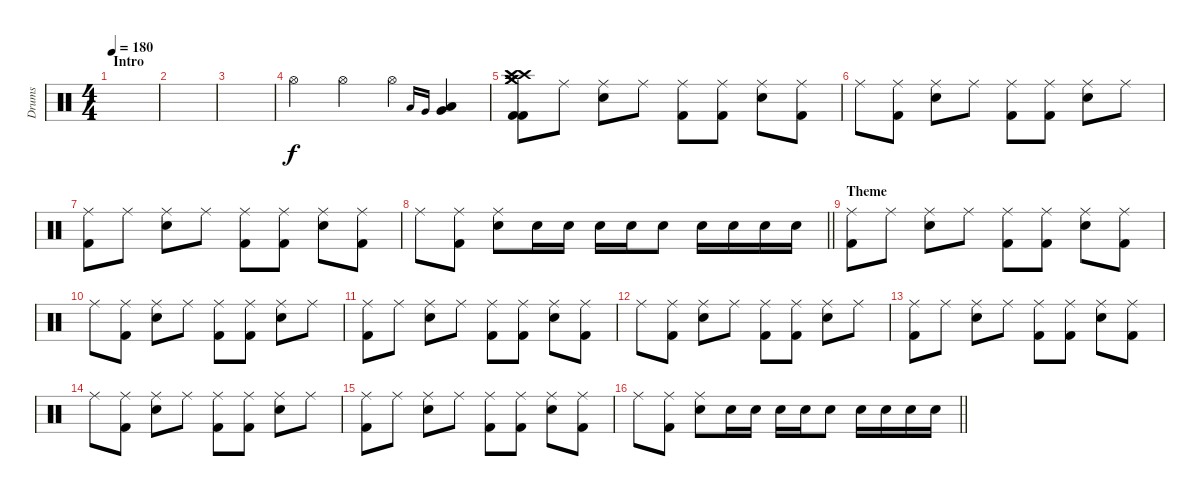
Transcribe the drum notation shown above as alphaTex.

\track ("Drums" "Drums") {instrument percussion}
\staff {score}
\articulation defaults
\ts (4 4)
\section ("" "Intro")
\tempo 180
\clef neutral
\ks c
|
|
|
"Hi-Hat (open)".4 "Hi-Hat (open)".4 "Hi-Hat (open)".4 "Low Tom (hit)".16{gr onbeat} "Very Low Tom (hit)".16{gr onbeat} ("Low Tom (hit)" "Very Low Tom (hit)").4 |
("Crash medium (hit)" "Crash high (hit)" "Crash medium (hit)" "Crash high (hit)" "Kick (hit) 2" "Kick (hit) 2").8 "Ride (middle)".8 ("Ride (middle)" "Electric Snare (hit)").8 "Ride (middle)".8 ("Ride (middle)" "Kick (hit) 2").8 ("Ride (middle)" "Kick (hit) 2").8 ("Ride (middle)" "Electric Snare (hit)").8 ("Ride (middle)" "Kick (hit) 2").8 |
"Ride (middle)".8 ("Ride (middle)" "Kick (hit) 2").8 ("Ride (middle)" "Electric Snare (hit)").8 "Ride (middle)".8 ("Ride (middle)" "Kick (hit) 2").8 ("Ride (middle)" "Kick (hit) 2").8 ("Ride (middle)" "Electric Snare (hit)").8 "Ride (middle)".8 |
("Ride (middle)" "Kick (hit) 2").8 "Ride (middle)".8 ("Ride (middle)" "Electric Snare (hit)").8 "Ride (middle)".8 ("Ride (middle)" "Kick (hit) 2").8 ("Ride (middle)" "Kick (hit) 2").8 ("Ride (middle)" "Electric Snare (hit)").8 ("Ride (middle)" "Kick (hit) 2").8 |
\barLineRight lightlight "Ride (middle)".8
("Ride (middle)" "Kick (hit) 2").8 ("Ride (middle)" "Electric Snare (hit)").8 "Electric Snare (hit)".16 "Electric Snare (hit)".16 "Electric Snare (hit)".16 "Electric Snare (hit)".16 "Electric Snare (hit)".8 "Electric Snare (hit)".16 "Electric Snare (hit)".16 "Electric Snare (hit)".16 "Electric Snare (hit)".16 |
\section ("" "Theme")
("Ride (middle)" "Kick (hit) 2").8 "Ride (middle)".8 ("Ride (middle)" "Electric Snare (hit)").8 "Ride (middle)".8 ("Ride (middle)" "Kick (hit) 2").8 ("Ride (middle)" "Kick (hit) 2").8 ("Ride (middle)" "Electric Snare (hit)").8 ("Ride (middle)" "Kick (hit) 2").8 |
"Ride (middle)".8 ("Ride (middle)" "Kick (hit) 2").8 ("Ride (middle)" "Electric Snare (hit)").8 "Ride (middle)".8 ("Ride (middle)" "Kick (hit) 2").8 ("Ride (middle)" "Kick (hit) 2").8 ("Ride (middle)" "Electric Snare (hit)").8 "Ride (middle)".8 |
("Ride (middle)" "Kick (hit) 2").8 "Ride (middle)".8 ("Ride (middle)" "Electric Snare (hit)").8 "Ride (middle)".8 ("Ride (middle)" "Kick (hit) 2").8 ("Ride (middle)" "Kick (hit) 2").8 ("Ride (middle)" "Electric Snare (hit)").8 ("Ride (middle)" "Kick (hit) 2").8 |
"Ride (middle)".8 ("Ride (middle)" "Kick (hit) 2").8 ("Ride (middle)" "Electric Snare (hit)").8 "Ride (middle)".8 ("Ride (middle)" "Kick (hit) 2").8 ("Ride (middle)" "Kick (hit) 2").8 ("Ride (middle)" "Electric Snare (hit)").8 "Ride (middle)".8 |
("Ride (middle)" "Kick (hit) 2").8 "Ride (middle)".8 ("Ride (middle)" "Electric Snare (hit)").8 "Ride (middle)".8 ("Ride (middle)" "Kick (hit) 2").8 ("Ride (middle)" "Kick (hit) 2").8 ("Ride (middle)" "Electric Snare (hit)").8 ("Ride (middle)" "Kick (hit) 2").8 |
"Ride (middle)".8 ("Ride (middle)" "Kick (hit) 2").8 ("Ride (middle)" "Electric Snare (hit)").8 "Ride (middle)".8 ("Ride (middle)" "Kick (hit) 2").8 ("Ride (middle)" "Kick (hit) 2").8 ("Ride (middle)" "Electric Snare (hit)").8 "Ride (middle)".8 |
("Ride (middle)" "Kick (hit) 2").8 "Ride (middle)".8 ("Ride (middle)" "Electric Snare (hit)").8 "Ride (middle)".8 ("Ride (middle)" "Kick (hit) 2").8 ("Ride (middle)" "Kick (hit) 2").8 ("Ride (middle)" "Electric Snare (hit)").8 ("Ride (middle)" "Kick (hit) 2").8 |
\barLineRight lightlight "Ride (middle)".8
("Ride (middle)" "Kick (hit) 2").8 ("Ride (middle)" "Electric Snare (hit)").8 "Electric Snare (hit)".16 "Electric Snare (hit)".16 "Electric Snare (hit)".16 "Electric Snare (hit)".16 "Electric Snare (hit)".8 "Electric Snare (hit)".16 "Electric Snare (hit)".16 "Electric Snare (hit)".16 "Electric Snare (hit)".16
